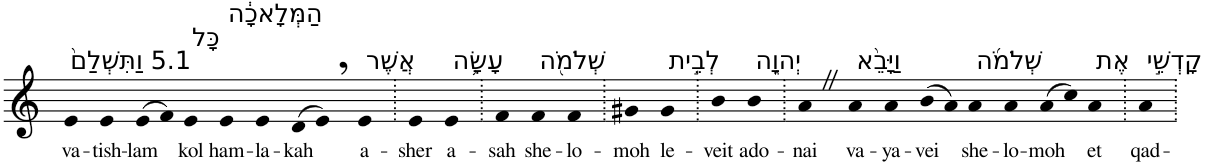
**kern	**text
*part1	*part1
*staff1	*staff1
*I"Piano	*
*I'Pno	*
*clefG2	*
*k[]	*
=1	=1
!LO:TX:a:t=5.1 וַתִּשְׁלַם֙	!
!	!LO:LY:b
4e	va-
!	!LO:LY:b
4e	-tish-
!	!LO:LY:b
(>8e	-lam
8f)	.
!LO:TX:a:t=כָּל	!
!	!LO:LY:b
4e	kol
!LO:TX:a:t=הַמְּלָאכָ֔ה	!
!	!LO:LY:b
4e	ham-
!	!LO:LY:b
4e	-la-
!	!LO:LY:b
(>8d	-kah
8e,)	.
!LO:TX:a:t=אֲשֶׁר	!
!	!LO:LY:b
4e	a-
=2.	=2.
!	!LO:LY:b
4e	-sher
!LO:TX:a:t=עָשָׂ֥ה	!
!	!LO:LY:b
4e	a-
=3.	=3.
!	!LO:LY:b
4f	-sah
!LO:TX:a:t=שְׁלֹמֹ֖ה	!
!	!LO:LY:b
4f	she-
!	!LO:LY:b
4f	-lo-
=4.	=4.
!	!LO:LY:b
4g#X	-moh
!LO:TX:a:t=לְבֵ֣ית	!
!	!LO:LY:b
4g#	le-
=5.	=5.
!	!LO:LY:b
4b	-veit
!LO:TX:a:t=יְהוָ֑ה	!
!	!LO:LY:b
4b	ado-
=6.	=6.
!	!LO:LY:b
4aZ	-nai
!LO:TX:a:t=וַיָּבֵ֨א	!
!	!LO:LY:b
4a	va-
!	!LO:LY:b
4a	-ya-
!	!LO:LY:b
(>8b	-vei
8a)	.
!LO:TX:a:t=שְׁלֹמֹ֜ה	!
!	!LO:LY:b
4a	she-
!	!LO:LY:b
4a	-lo-
!	!LO:LY:b
(>8a	-moh
8cc)	.
!LO:TX:a:t=אֶת	!
!	!LO:LY:b
4a	et
=7.	=7.
!LO:TX:a:t=קָדְשֵׁ֣י	!
!	!LO:LY:b
4a	qad-
=.	=.
*-	*-
